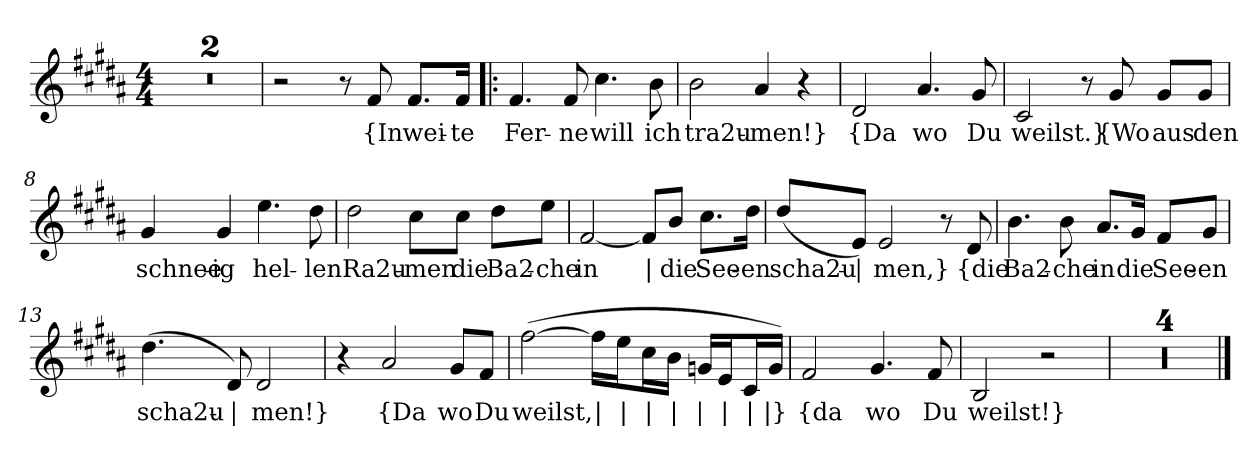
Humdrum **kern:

**kern	**text
*part1	*part1
*staff1	*staff1
*clefG2	*
*k[f#c#g#d#a#]	*
*M4/4	*
=	=
1r	.
=2	=2
1r	.
=3	=3
2r	.
8r	.
8f#	{In
8.f#/L	wei-
16f#/Jk	-te
=4!|:	=4!|:
4.f#	Fer-
8f#	-ne
4.cc#	will
8b	ich
=5	=5
2b	tra2u-
4a#	-men!}
4r	.
=6	=6
2d#	{Da
4.a#	wo
8g#	Du
=7	=7
2c#	weilst.}
8r	.
8g#	{Wo
8g#/L	aus
8g#/J	den
=8	=8
4g#	schnee-
4g#	-ig
4.ee	hel-
8dd#	-len
=9	=9
2dd#	Ra2u-
8cc#\L	-men
8cc#\J	die
8dd#\L	Ba2-
8ee\J	-che
=10	=10
[2f#	in
8f#/L]	|
8b/J	die
8.cc#\L	See-
16dd#\Jk	-en
=11	=11
(8dd#/L	scha2u-
8e/J)	|
2e	-men,}
8r	.
8d#	{die
=12	=12
4.b	Ba2-
8b	-che
8.a#/L	in
16g#/Jk	die
8f#/L	See-
8g#/J	-en
=13	=13
(4.dd#	scha2u-
8d#)	|
2d#	-men!}
=14	=14
4r	.
2a#	{Da
8g#/L	wo
8f#/J	Du
=15	=15
([2ff#	weilst,
16ff#\LL]	|
16ee\J	|
16cc#\L	|
16b\JJ	|
16gn/LL	|
16e/J	|
16c#/L	|
16g/JJ)	|}
=16	=16
2f#	{da
4.g#	wo
8f#	Du
=17	=17
2B	weilst!}
2r	.
=18	=18
1r	.
=19	=19
1r	.
=20	=20
1r	.
=21	=21
1r	.
==	==
*-	*-
